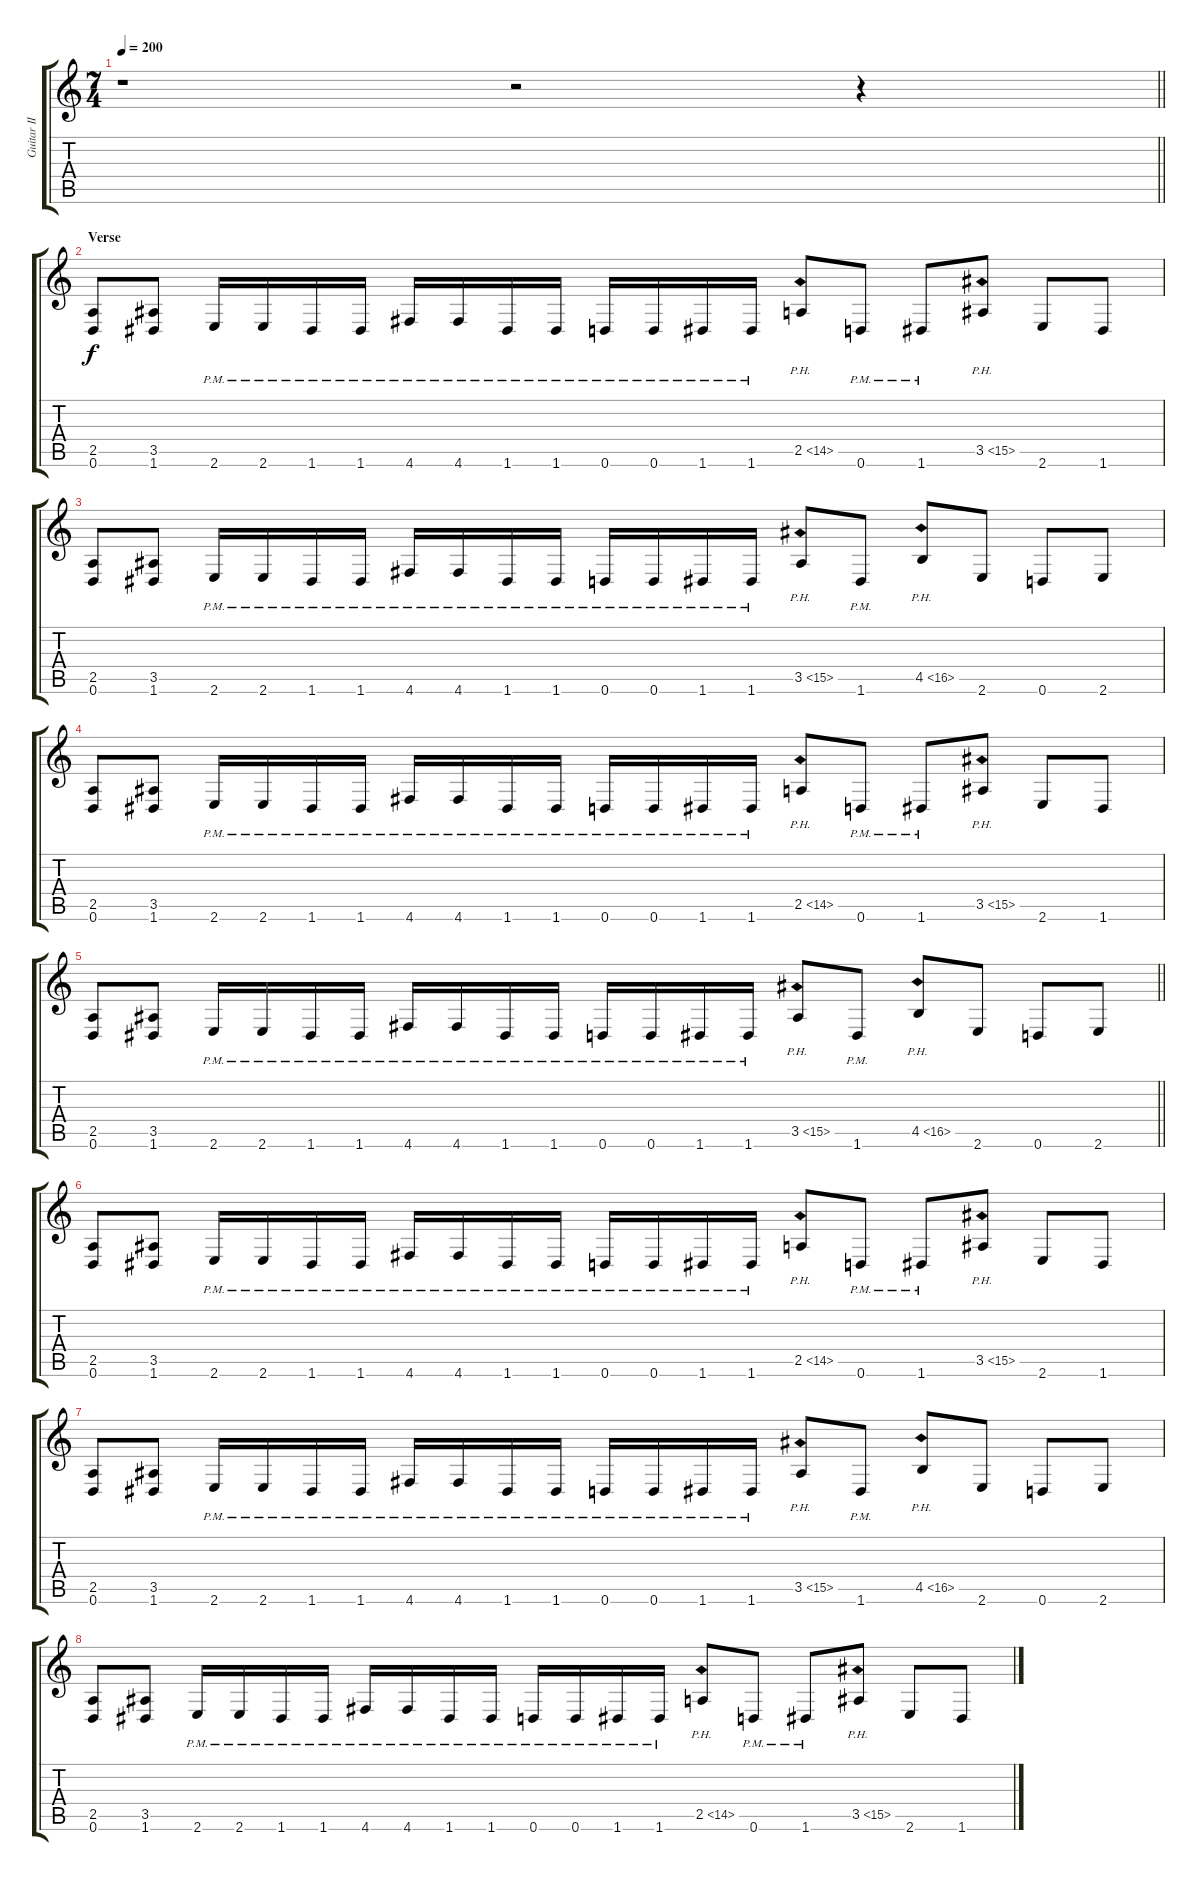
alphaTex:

\track ("Guitar II" "Guitar II") {instrument distortionguitar}
\staff {score tabs}
\tuning (D4 A3 F3 C3 G2 D2) {hide}
\ts (7 4)
\tempo 200
\clef g2
\barLineRight lightlight
\ks c
r.1{dy f} r.2 r.4 |
\section ("" "Verse")
(2.5 0.6).8 (3.5 1.6).8 2.6{pm}.16 2.6{pm}.16 1.6{pm}.16 1.6{pm}.16 4.6{pm}.16 4.6{pm}.16 1.6{pm}.16 1.6{pm}.16 0.6{pm}.16 0.6{pm}.16 1.6{pm}.16 1.6{pm}.16 2.5{ph 12}.8 0.6{pm}.8 1.6{pm}.8 3.5{ph 12}.8 2.6.8 1.6.8 |
(2.5 0.6).8 (3.5 1.6).8 2.6{pm}.16 2.6{pm}.16 1.6{pm}.16 1.6{pm}.16 4.6{pm}.16 4.6{pm}.16 1.6{pm}.16 1.6{pm}.16 0.6{pm}.16 0.6{pm}.16 1.6{pm}.16 1.6{pm}.16 3.5{ph 12}.8 1.6{pm}.8 4.5{ph 12}.8 2.6.8 0.6.8 2.6.8 |
(2.5 0.6).8 (3.5 1.6).8 2.6{pm}.16 2.6{pm}.16 1.6{pm}.16 1.6{pm}.16 4.6{pm}.16 4.6{pm}.16 1.6{pm}.16 1.6{pm}.16 0.6{pm}.16 0.6{pm}.16 1.6{pm}.16 1.6{pm}.16 2.5{ph 12}.8 0.6{pm}.8 1.6{pm}.8 3.5{ph 12}.8 2.6.8 1.6.8 |
\barLineRight lightlight
(2.5 0.6).8 (3.5 1.6).8 2.6{pm}.16 2.6{pm}.16 1.6{pm}.16 1.6{pm}.16 4.6{pm}.16 4.6{pm}.16 1.6{pm}.16 1.6{pm}.16 0.6{pm}.16 0.6{pm}.16 1.6{pm}.16 1.6{pm}.16 3.5{ph 12}.8 1.6{pm}.8 4.5{ph 12}.8 2.6.8 0.6.8 2.6.8 |
\section ("" "")
(2.5 0.6).8 (3.5 1.6).8 2.6{pm}.16 2.6{pm}.16 1.6{pm}.16 1.6{pm}.16 4.6{pm}.16 4.6{pm}.16 1.6{pm}.16 1.6{pm}.16 0.6{pm}.16 0.6{pm}.16 1.6{pm}.16 1.6{pm}.16 2.5{ph 12}.8 0.6{pm}.8 1.6{pm}.8 3.5{ph 12}.8 2.6.8 1.6.8 |
(2.5 0.6).8 (3.5 1.6).8 2.6{pm}.16 2.6{pm}.16 1.6{pm}.16 1.6{pm}.16 4.6{pm}.16 4.6{pm}.16 1.6{pm}.16 1.6{pm}.16 0.6{pm}.16 0.6{pm}.16 1.6{pm}.16 1.6{pm}.16 3.5{ph 12}.8 1.6{pm}.8 4.5{ph 12}.8 2.6.8 0.6.8 2.6.8 |
(2.5 0.6).8 (3.5 1.6).8 2.6{pm}.16 2.6{pm}.16 1.6{pm}.16 1.6{pm}.16 4.6{pm}.16 4.6{pm}.16 1.6{pm}.16 1.6{pm}.16 0.6{pm}.16 0.6{pm}.16 1.6{pm}.16 1.6{pm}.16 2.5{ph 12}.8 0.6{pm}.8 1.6{pm}.8 3.5{ph 12}.8 2.6.8 1.6.8
